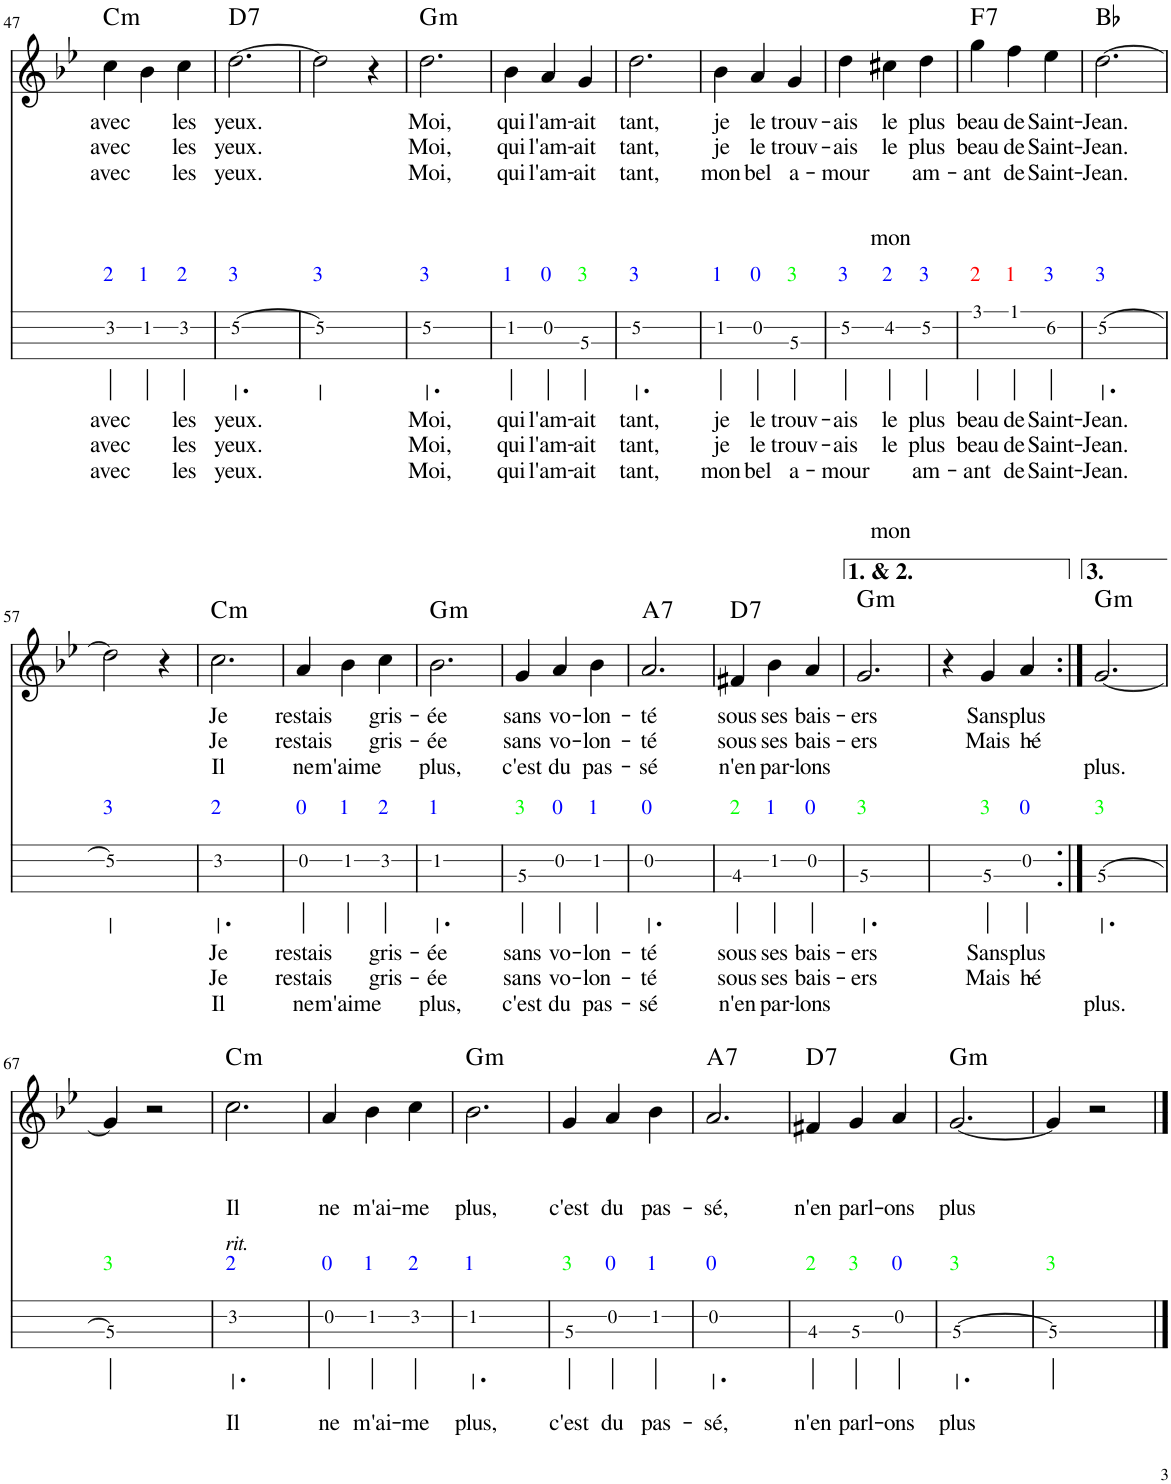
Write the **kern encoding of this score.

**kern	**text	**text	**text	**kern	**text	**text	**text	**harte
*part2	*part2	*part2	*part2	*part1	*part1	*part1	*part1	*part1
*staff2	*staff2	*staff2	*staff2	*staff1	*staff1	*staff1	*staff1	*
*I"Mandolin [Tablature]	*	*	*	*I"Violin	*	*	*	*
*	*	*	*	*I'Vln	*	*	*	*
!!LO:PB:g=z
*	*	*	*	*clefG2	*	*	*	*
*k[b-e-]	*	*	*	*k[b-e-]	*	*	*	*
*M3/4	*	*	*	*M3/4	*	*	*	*
=47	=47	=47	=47	=47	=47	=47	=47	=47
!LO:TX:a:color=#0000FF:t=2	!	!	!	!	!	!	!	!
!	!LO:LY:b	!LO:LY:b	!LO:LY:b	!	!LO:LY:b	!LO:LY:b	!LO:LY:b	!LO:H:kt=m
4cc\	avec	avec	avec	4cc\	avec	avec	avec	C:min
!LO:TX:a:color=#0000FF:t=1	!	!	!	!	!	!	!	!
4b-\	.	.	.	4b-\	.	.	.	.
!LO:TX:a:color=#0000FF:t=2	!	!	!	!	!	!	!	!
!	!LO:LY:b	!LO:LY:b	!LO:LY:b	!	!LO:LY:b	!LO:LY:b	!LO:LY:b	!
4cc\	les	les	les	4cc\	les	les	les	.
=48	=48	=48	=48	=48	=48	=48	=48	=48
!LO:TX:a:color=#0000FF:t=3	!	!	!	!	!	!	!	!
!	!LO:LY:b	!LO:LY:b	!LO:LY:b	!	!LO:LY:b	!LO:LY:b	!LO:LY:b	!LO:H:kt=7
[2.dd\	yeux.	yeux.	yeux.	[2.dd\	yeux.	yeux.	yeux.	D:7
=49	=49	=49	=49	=49	=49	=49	=49	=49
!LO:TX:a:color=#0000FF:t=3	!	!	!	!	!	!	!	!
2dd\]	.	.	.	2dd\]	.	.	.	.
4r	.	.	.	4r	.	.	.	.
=50	=50	=50	=50	=50	=50	=50	=50	=50
!LO:TX:a:color=#0000FF:t=3	!	!	!	!	!	!	!	!
!	!LO:LY:b	!LO:LY:b	!LO:LY:b	!	!LO:LY:b	!LO:LY:b	!LO:LY:b	!LO:H:kt=m
2.dd\	Moi,	Moi,	Moi,	2.dd\	Moi,	Moi,	Moi,	G:min
=51	=51	=51	=51	=51	=51	=51	=51	=51
!LO:TX:a:color=#0000FF:t=1	!	!	!	!	!	!	!	!
!	!LO:LY:b	!LO:LY:b	!LO:LY:b	!	!LO:LY:b	!LO:LY:b	!LO:LY:b	!
4b-\	qui	qui	qui	4b-\	qui	qui	qui	.
!LO:TX:a:color=#0000FF:t=0	!	!	!	!	!	!	!	!
!	!LO:LY:b	!LO:LY:b	!LO:LY:b	!	!LO:LY:b	!LO:LY:b	!LO:LY:b	!
4a\	l'am-	l'am-	l'am-	4a/	l'am-	l'am-	l'am-	.
!LO:TX:a:color=#00FF00:t=3	!	!	!	!	!	!	!	!
!	!LO:LY:b	!LO:LY:b	!LO:LY:b	!	!LO:LY:b	!LO:LY:b	!LO:LY:b	!
4g\	-ait	-ait	-ait	4g/	-ait	-ait	-ait	.
=52	=52	=52	=52	=52	=52	=52	=52	=52
!LO:TX:a:color=#0000FF:t=3	!	!	!	!	!	!	!	!
!	!LO:LY:b	!LO:LY:b	!LO:LY:b	!	!LO:LY:b	!LO:LY:b	!LO:LY:b	!
2.dd\	tant,	tant,	tant,	2.dd\	tant,	tant,	tant,	.
=53	=53	=53	=53	=53	=53	=53	=53	=53
!LO:TX:a:color=#0000FF:t=1	!	!	!	!	!	!	!	!
!	!LO:LY:b	!LO:LY:b	!LO:LY:b	!	!LO:LY:b	!LO:LY:b	!LO:LY:b	!
4b-\	je	je	mon	4b-\	je	je	mon	.
!LO:TX:a:color=#0000FF:t=0	!	!	!	!	!	!	!	!
!	!LO:LY:b	!LO:LY:b	!LO:LY:b	!	!LO:LY:b	!LO:LY:b	!LO:LY:b	!
4a\	le	le	bel	4a/	le	le	bel	.
!LO:TX:a:color=#00FF00:t=3	!	!	!	!	!	!	!	!
!	!LO:LY:b	!LO:LY:b	!LO:LY:b	!	!LO:LY:b	!LO:LY:b	!LO:LY:b	!
4g\	trouv-	trouv-	a-	4g/	trouv-	trouv-	a-	.
=54	=54	=54	=54	=54	=54	=54	=54	=54
!LO:TX:a:color=#0000FF:t=3	!	!	!	!	!	!	!	!
!	!LO:LY:b	!LO:LY:b	!LO:LY:b	!	!LO:LY:b	!LO:LY:b	!LO:LY:b	!
4dd\	-ais	-ais	-mour	4dd\	-ais	-ais	-mour	.
!LO:TX:a:color=#0000FF:t=2	!	!	!	!	!	!	!	!
!	!LO:LY:b	!LO:LY:b	!LO:LY:b	!	!LO:LY:b	!LO:LY:b	!LO:LY:b	!
4cc#X\	le	le	mon	4cc#X\	le	le	mon	.
!LO:TX:a:color=#0000FF:t=3	!	!	!	!	!	!	!	!
!	!LO:LY:b	!LO:LY:b	!LO:LY:b	!	!LO:LY:b	!LO:LY:b	!LO:LY:b	!
4dd\	plus	plus	am-	4dd\	plus	plus	am-	.
=55	=55	=55	=55	=55	=55	=55	=55	=55
!LO:TX:a:color=#FF0000:t=2	!	!	!	!	!	!	!	!
!	!LO:LY:b	!LO:LY:b	!LO:LY:b	!	!LO:LY:b	!LO:LY:b	!LO:LY:b	!LO:H:kt=7
4gg\	beau	beau	-ant	4gg\	beau	beau	-ant	F:7
!LO:TX:a:color=#FF0000:t=1	!	!	!	!	!	!	!	!
!	!LO:LY:b	!LO:LY:b	!LO:LY:b	!	!LO:LY:b	!LO:LY:b	!LO:LY:b	!
4ff\	de	de	de	4ff\	de	de	de	.
!LO:TX:a:color=#0000FF:t=3	!	!	!	!	!	!	!	!
!	!LO:LY:b	!LO:LY:b	!LO:LY:b	!	!LO:LY:b	!LO:LY:b	!LO:LY:b	!
4ee-\	Saint-	Saint-	Saint-	4ee-\	Saint-	Saint-	Saint-	.
=56	=56	=56	=56	=56	=56	=56	=56	=56
!LO:TX:a:color=#0000FF:t=3	!	!	!	!	!	!	!	!
!	!LO:LY:b	!LO:LY:b	!LO:LY:b	!	!LO:LY:b	!LO:LY:b	!LO:LY:b	!
[2.dd\	-Jean.	-Jean.	-Jean.	[2.dd\	-Jean.	-Jean.	-Jean.	Bb:maj
!!LO:LB:g=z
=57	=57	=57	=57	=57	=57	=57	=57	=57
!LO:TX:a:color=#0000FF:t=3	!	!	!	!	!	!	!	!
2dd\]	.	.	.	2dd\]	.	.	.	.
4r	.	.	.	4r	.	.	.	.
=58	=58	=58	=58	=58	=58	=58	=58	=58
!LO:TX:a:color=#0000FF:t=2	!	!	!	!	!	!	!	!
!	!LO:LY:b	!LO:LY:b	!LO:LY:b	!	!LO:LY:b	!LO:LY:b	!LO:LY:b	!LO:H:kt=m
2.cc\	Je	Je	Il	2.cc\	Je	Je	Il	C:min
=59	=59	=59	=59	=59	=59	=59	=59	=59
!LO:TX:a:color=#0000FF:t=0	!	!	!	!	!	!	!	!
!	!LO:LY:b	!LO:LY:b	!LO:LY:b	!	!LO:LY:b	!LO:LY:b	!LO:LY:b	!
4a\	restais	restais	ne	4a/	restais	restais	ne	.
!LO:TX:a:color=#0000FF:t=1	!	!	!	!	!	!	!	!
!	!	!	!LO:LY:b	!	!	!	!LO:LY:b	!
4b-\	.	.	m'aime	4b-\	.	.	m'aime	.
!LO:TX:a:color=#0000FF:t=2	!	!	!	!	!	!	!	!
!	!LO:LY:b	!LO:LY:b	!	!	!LO:LY:b	!LO:LY:b	!	!
4cc\	gris-	gris-	.	4cc\	gris-	gris-	.	.
=60	=60	=60	=60	=60	=60	=60	=60	=60
!LO:TX:a:color=#0000FF:t=1	!	!	!	!	!	!	!	!
!	!LO:LY:b	!LO:LY:b	!LO:LY:b	!	!LO:LY:b	!LO:LY:b	!LO:LY:b	!LO:H:kt=m
2.b-\	-ée	ée	plus,	2.b-\	-ée	ée	plus,	G:min
=61	=61	=61	=61	=61	=61	=61	=61	=61
!LO:TX:a:color=#00FF00:t=3	!	!	!	!	!	!	!	!
!	!LO:LY:b	!LO:LY:b	!LO:LY:b	!	!LO:LY:b	!LO:LY:b	!LO:LY:b	!
4g\	sans	sans	c'est	4g/	sans	sans	c'est	.
!LO:TX:a:color=#0000FF:t=0	!	!	!	!	!	!	!	!
!	!LO:LY:b	!LO:LY:b	!LO:LY:b	!	!LO:LY:b	!LO:LY:b	!LO:LY:b	!
4a\	vo-	vo-	du	4a/	vo-	vo-	du	.
!LO:TX:a:color=#0000FF:t=1	!	!	!	!	!	!	!	!
!	!LO:LY:b	!LO:LY:b	!LO:LY:b	!	!LO:LY:b	!LO:LY:b	!LO:LY:b	!
4b-\	-lon-	-lon-	pas-	4b-\	-lon-	-lon-	pas-	.
=62	=62	=62	=62	=62	=62	=62	=62	=62
!LO:TX:a:color=#0000FF:t=0	!	!	!	!	!	!	!	!
!	!LO:LY:b	!LO:LY:b	!LO:LY:b	!	!LO:LY:b	!LO:LY:b	!LO:LY:b	!LO:H:kt=7
2.a\	-té	té	-sé	2.a/	-té	té	-sé	A:7
=63	=63	=63	=63	=63	=63	=63	=63	=63
!LO:TX:a:color=#00FF00:t=2	!	!	!	!	!	!	!	!
!	!LO:LY:b	!LO:LY:b	!LO:LY:b	!	!LO:LY:b	!LO:LY:b	!LO:LY:b	!LO:H:kt=7
4f#X\	sous	sous	n'en	4f#X/	sous	sous	n'en	D:7
!LO:TX:a:color=#0000FF:t=1	!	!	!	!	!	!	!	!
!	!LO:LY:b	!LO:LY:b	!LO:LY:b	!	!LO:LY:b	!LO:LY:b	!LO:LY:b	!
4b-\	ses	ses	par-	4b-\	ses	ses	par-	.
!LO:TX:a:color=#0000FF:t=0	!	!	!	!	!	!	!	!
!	!LO:LY:b	!LO:LY:b	!LO:LY:b	!	!LO:LY:b	!LO:LY:b	!LO:LY:b	!
4a\	bais-	bais-	-lons	4a/	bais-	bais-	-lons	.
=64	=64	=64	=64	=64	=64	=64	=64	=64
!LO:TX:a:color=#00FF00:t=3	!	!	!	!	!	!	!	!
!	!LO:LY:b	!LO:LY:b	!	!	!LO:LY:b	!LO:LY:b	!	!LO:H:kt=m
2.g\	-ers	-ers	.	2.g/	-ers	-ers	.	G:min
=65	=65	=65	=65	=65	=65	=65	=65	=65
4r	.	.	.	4r	.	.	.	.
!LO:TX:a:color=#00FF00:t=3	!	!	!	!	!	!	!	!
!	!LO:LY:b	!LO:LY:b	!	!	!LO:LY:b	!LO:LY:b	!	!
4g\	Sans	Mais	.	4g/	Sans	Mais	.	.
!LO:TX:a:color=#0000FF:t=0	!	!	!	!	!	!	!	!
!	!LO:LY:b	!LO:LY:b	!	!	!LO:LY:b	!LO:LY:b	!	!
4a\	plus	hé-	.	4a/	plus	hé-	.	.
=66:|!	=66:|!	=66:|!	=66:|!	=66:|!	=66:|!	=66:|!	=66:|!	=66:|!
!LO:TX:a:color=#00FF00:t=3	!	!	!	!	!	!	!	!
!	!	!	!LO:LY:b	!	!	!	!LO:LY:b	!LO:H:kt=m
[2.g\	.	.	plus.	[2.g/	.	.	plus.	G:min
!!LO:LB:g=z
=67	=67	=67	=67	=67	=67	=67	=67	=67
!LO:TX:a:color=#00FF00:t=3	!	!	!	!	!	!	!	!
4g\]	.	.	.	4g/]	.	.	.	.
2r	.	.	.	2r	.	.	.	.
=68	=68	=68	=68	=68	=68	=68	=68	=68
!	!	!	!	!LO:TX:b:i:t=rit.	!	!	!	!
!LO:TX:a:color=#0000FF:t=2	!	!	!	!	!	!	!	!
!	!	!	!LO:LY:b	!	!	!	!LO:LY:b	!LO:H:kt=m
2.cc\	.	.	Il	2.cc\	.	.	Il	C:min
=69	=69	=69	=69	=69	=69	=69	=69	=69
!LO:TX:a:color=#0000FF:t=0	!	!	!	!	!	!	!	!
!	!	!	!LO:LY:b	!	!	!	!LO:LY:b	!
4a\	.	.	ne	4a/	.	.	ne	.
!LO:TX:a:color=#0000FF:t=1	!	!	!	!	!	!	!	!
!	!	!	!LO:LY:b	!	!	!	!LO:LY:b	!
4b-\	.	.	m'ai-	4b-\	.	.	m'ai-	.
!LO:TX:a:color=#0000FF:t=2	!	!	!	!	!	!	!	!
!	!	!	!LO:LY:b	!	!	!	!LO:LY:b	!
4cc\	.	.	-me	4cc\	.	.	-me	.
=70	=70	=70	=70	=70	=70	=70	=70	=70
!LO:TX:a:color=#0000FF:t=1	!	!	!	!	!	!	!	!
!	!	!	!LO:LY:b	!	!	!	!LO:LY:b	!LO:H:kt=m
2.b-\	.	.	plus,	2.b-\	.	.	plus,	G:min
=71	=71	=71	=71	=71	=71	=71	=71	=71
!LO:TX:a:color=#00FF00:t=3	!	!	!	!	!	!	!	!
!	!	!	!LO:LY:b	!	!	!	!LO:LY:b	!
4g\	.	.	c'est	4g/	.	.	c'est	.
!LO:TX:a:color=#0000FF:t=0	!	!	!	!	!	!	!	!
!	!	!	!LO:LY:b	!	!	!	!LO:LY:b	!
4a\	.	.	du	4a/	.	.	du	.
!LO:TX:a:color=#0000FF:t=1	!	!	!	!	!	!	!	!
!	!	!	!LO:LY:b	!	!	!	!LO:LY:b	!
4b-\	.	.	pas-	4b-\	.	.	pas-	.
=72	=72	=72	=72	=72	=72	=72	=72	=72
!LO:TX:a:color=#0000FF:t=0	!	!	!	!	!	!	!	!
!	!	!	!LO:LY:b	!	!	!	!LO:LY:b	!LO:H:kt=7
2.a\	.	.	-sé,	2.a/	.	.	-sé,	A:7
=73	=73	=73	=73	=73	=73	=73	=73	=73
!LO:TX:a:color=#00FF00:t=2	!	!	!	!	!	!	!	!
!	!	!	!LO:LY:b	!	!	!	!LO:LY:b	!LO:H:kt=7
4f#X\	.	.	n'en	4f#X/	.	.	n'en	D:7
!LO:TX:a:color=#00FF00:t=3	!	!	!	!	!	!	!	!
!	!	!	!LO:LY:b	!	!	!	!LO:LY:b	!
4g\	.	.	parl-	4g/	.	.	parl-	.
!LO:TX:a:color=#0000FF:t=0	!	!	!	!	!	!	!	!
!	!	!	!LO:LY:b	!	!	!	!LO:LY:b	!
4a\	.	.	-ons	4a/	.	.	-ons	.
=74	=74	=74	=74	=74	=74	=74	=74	=74
!LO:TX:a:color=#00FF00:t=3	!	!	!	!	!	!	!	!
!	!	!	!LO:LY:b	!	!	!	!LO:LY:b	!LO:H:kt=m
[2.g\	.	.	plus	[2.g/	.	.	plus	G:min
=75	=75	=75	=75	=75	=75	=75	=75	=75
!LO:TX:a:color=#00FF00:t=3	!	!	!	!	!	!	!	!
4g\]	.	.	.	4g/]	.	.	.	.
2r	.	.	.	2r	.	.	.	.
==	==	==	==	==	==	==	==	==
*-	*-	*-	*-	*-	*-	*-	*-	*-
